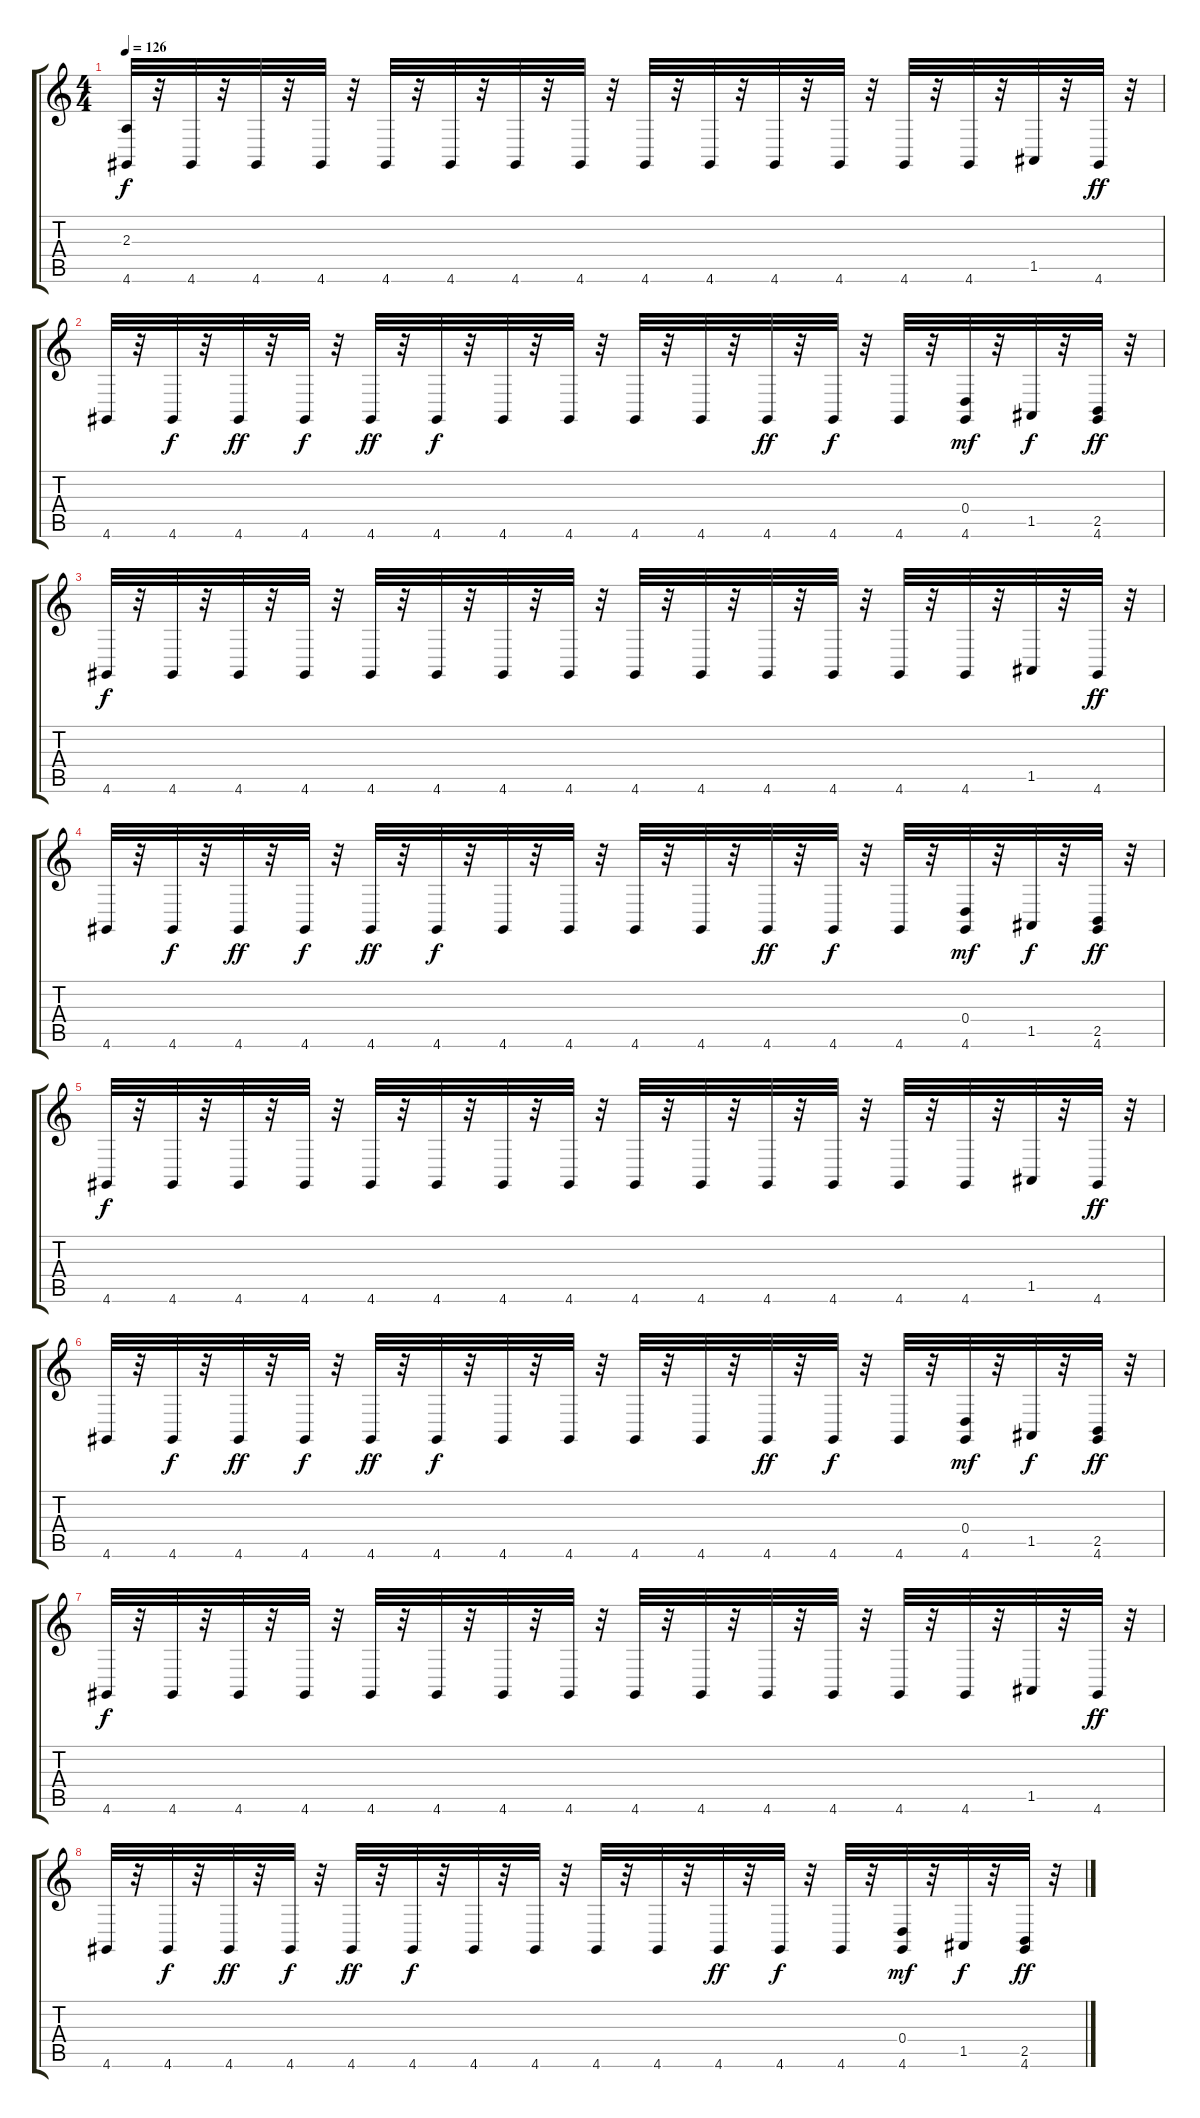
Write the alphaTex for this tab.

\track "" {instrument brightacousticpiano}
\staff {score tabs}
\tuning (E4 B3 G3 D3 A2 E2) {hide}
\ts (4 4)
\tempo 126
\clef g2
\ks c
(2.3 4.6).32{dy f} r.32 4.6.32 r.32 4.6.32 r.32 4.6.32 r.32 4.6.32 r.32 4.6.32 r.32 4.6.32 r.32 4.6.32 r.32 4.6.32 r.32 4.6.32 r.32 4.6.32 r.32 4.6.32 r.32 4.6.32 r.32 4.6.32 r.32 1.5.32 r.32 4.6.32{dy ff} r.32 |
4.6.32 r.32 4.6.32{dy f} r.32 4.6.32{dy ff} r.32 4.6.32{dy f} r.32 4.6.32{dy ff} r.32 4.6.32{dy f} r.32 4.6.32 r.32 4.6.32 r.32 4.6.32 r.32 4.6.32 r.32 4.6.32{dy ff} r.32 4.6.32{dy f} r.32 4.6.32 r.32 (0.4 4.6).32{dy mf} r.32 1.5.32{dy f} r.32 (2.5 4.6).32{dy ff} r.32 |
4.6.32{dy f} r.32 4.6.32 r.32 4.6.32 r.32 4.6.32 r.32 4.6.32 r.32 4.6.32 r.32 4.6.32 r.32 4.6.32 r.32 4.6.32 r.32 4.6.32 r.32 4.6.32 r.32 4.6.32 r.32 4.6.32 r.32 4.6.32 r.32 1.5.32 r.32 4.6.32{dy ff} r.32 |
4.6.32 r.32 4.6.32{dy f} r.32 4.6.32{dy ff} r.32 4.6.32{dy f} r.32 4.6.32{dy ff} r.32 4.6.32{dy f} r.32 4.6.32 r.32 4.6.32 r.32 4.6.32 r.32 4.6.32 r.32 4.6.32{dy ff} r.32 4.6.32{dy f} r.32 4.6.32 r.32 (0.4 4.6).32{dy mf} r.32 1.5.32{dy f} r.32 (2.5 4.6).32{dy ff} r.32 |
4.6.32{dy f} r.32 4.6.32 r.32 4.6.32 r.32 4.6.32 r.32 4.6.32 r.32 4.6.32 r.32 4.6.32 r.32 4.6.32 r.32 4.6.32 r.32 4.6.32 r.32 4.6.32 r.32 4.6.32 r.32 4.6.32 r.32 4.6.32 r.32 1.5.32 r.32 4.6.32{dy ff} r.32 |
4.6.32 r.32 4.6.32{dy f} r.32 4.6.32{dy ff} r.32 4.6.32{dy f} r.32 4.6.32{dy ff} r.32 4.6.32{dy f} r.32 4.6.32 r.32 4.6.32 r.32 4.6.32 r.32 4.6.32 r.32 4.6.32{dy ff} r.32 4.6.32{dy f} r.32 4.6.32 r.32 (0.4 4.6).32{dy mf} r.32 1.5.32{dy f} r.32 (2.5 4.6).32{dy ff} r.32 |
4.6.32{dy f} r.32 4.6.32 r.32 4.6.32 r.32 4.6.32 r.32 4.6.32 r.32 4.6.32 r.32 4.6.32 r.32 4.6.32 r.32 4.6.32 r.32 4.6.32 r.32 4.6.32 r.32 4.6.32 r.32 4.6.32 r.32 4.6.32 r.32 1.5.32 r.32 4.6.32{dy ff} r.32 |
4.6.32 r.32 4.6.32{dy f} r.32 4.6.32{dy ff} r.32 4.6.32{dy f} r.32 4.6.32{dy ff} r.32 4.6.32{dy f} r.32 4.6.32 r.32 4.6.32 r.32 4.6.32 r.32 4.6.32 r.32 4.6.32{dy ff} r.32 4.6.32{dy f} r.32 4.6.32 r.32 (0.4 4.6).32{dy mf} r.32 1.5.32{dy f} r.32 (2.5 4.6).32{dy ff} r.32
